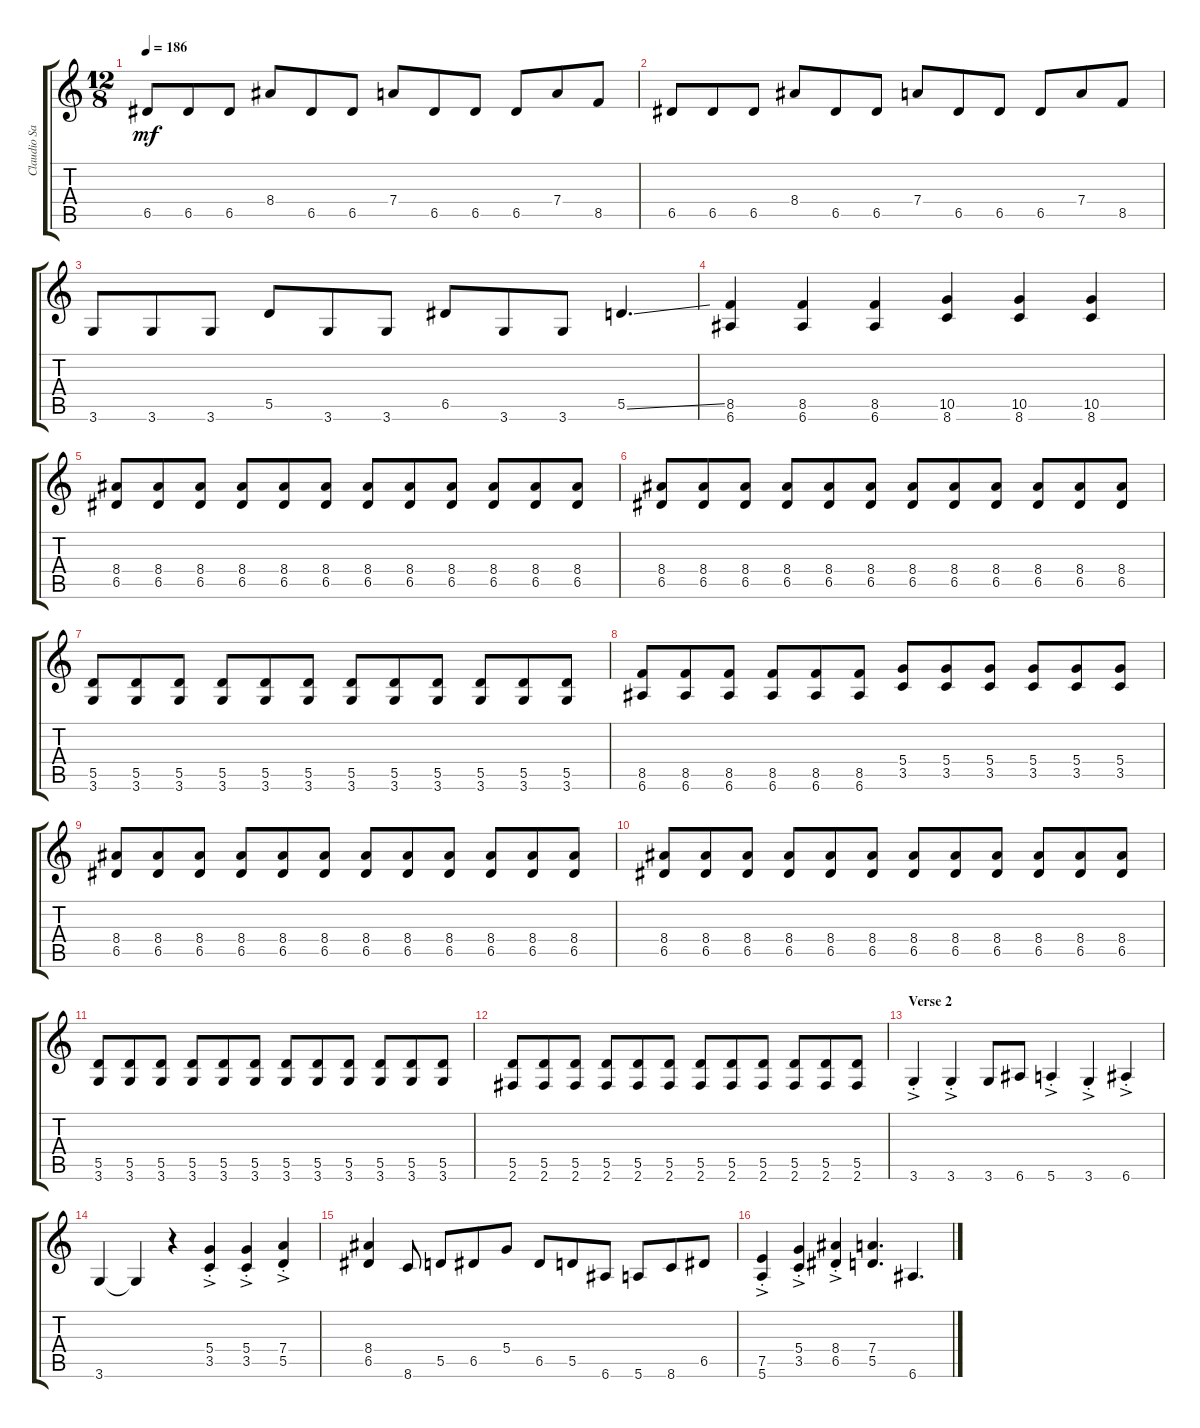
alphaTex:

\track ("Claudio Sanchez" "Claudio Sa") {instrument distortionguitar}
\staff {score tabs}
\tuning (E4 B3 G3 D3 A2 E2) {hide}
\ts (12 8)
\tempo 186
\clef g2
\ks c
6.5.8{dy mf} 6.5.8 6.5.8 8.4.8 6.5.8 6.5.8 7.4.8 6.5.8 6.5.8 6.5.8 7.4.8 8.5.8 |
6.5.8 6.5.8 6.5.8 8.4.8 6.5.8 6.5.8 7.4.8 6.5.8 6.5.8 6.5.8 7.4.8 8.5.8 |
3.6.8 3.6.8 3.6.8 5.5.8 3.6.8 3.6.8 6.5.8 3.6.8 3.6.8 5.5{ss}.4{d} |
(8.5 6.6).4 (8.5 6.6).4 (8.5 6.6).4 (10.5 8.6).4 (10.5 8.6).4 (10.5 8.6).4 |
(8.4 6.5).8 (8.4 6.5).8 (8.4 6.5).8 (8.4 6.5).8 (8.4 6.5).8 (8.4 6.5).8 (8.4 6.5).8 (8.4 6.5).8 (8.4 6.5).8 (8.4 6.5).8 (8.4 6.5).8 (8.4 6.5).8 |
(8.4 6.5).8 (8.4 6.5).8 (8.4 6.5).8 (8.4 6.5).8 (8.4 6.5).8 (8.4 6.5).8 (8.4 6.5).8 (8.4 6.5).8 (8.4 6.5).8 (8.4 6.5).8 (8.4 6.5).8 (8.4 6.5).8 |
(5.5 3.6).8 (5.5 3.6).8 (5.5 3.6).8 (5.5 3.6).8 (5.5 3.6).8 (5.5 3.6).8 (5.5 3.6).8 (5.5 3.6).8 (5.5 3.6).8 (5.5 3.6).8 (5.5 3.6).8 (5.5 3.6).8 |
(8.5 6.6).8 (8.5 6.6).8 (8.5 6.6).8 (8.5 6.6).8 (8.5 6.6).8 (8.5 6.6).8 (5.4 3.5).8 (5.4 3.5).8 (5.4 3.5).8 (5.4 3.5).8 (5.4 3.5).8 (5.4 3.5).8 |
(8.4 6.5).8 (8.4 6.5).8 (8.4 6.5).8 (8.4 6.5).8 (8.4 6.5).8 (8.4 6.5).8 (8.4 6.5).8 (8.4 6.5).8 (8.4 6.5).8 (8.4 6.5).8 (8.4 6.5).8 (8.4 6.5).8 |
(8.4 6.5).8 (8.4 6.5).8 (8.4 6.5).8 (8.4 6.5).8 (8.4 6.5).8 (8.4 6.5).8 (8.4 6.5).8 (8.4 6.5).8 (8.4 6.5).8 (8.4 6.5).8 (8.4 6.5).8 (8.4 6.5).8 |
(5.5 3.6).8 (5.5 3.6).8 (5.5 3.6).8 (5.5 3.6).8 (5.5 3.6).8 (5.5 3.6).8 (5.5 3.6).8 (5.5 3.6).8 (5.5 3.6).8 (5.5 3.6).8 (5.5 3.6).8 (5.5 3.6).8 |
(5.5 2.6).8 (5.5 2.6).8 (5.5 2.6).8 (5.5 2.6).8 (5.5 2.6).8 (5.5 2.6).8 (5.5 2.6).8 (5.5 2.6).8 (5.5 2.6).8 (5.5 2.6).8 (5.5 2.6).8 (5.5 2.6).8 |
\section ("" "Verse 2")
3.6{ac st}.4 3.6{ac st}.4 3.6.8 6.6.8 5.6{ac st}.4 3.6{ac st}.4 6.6{ac st}.4 |
3.6.4 3.6{t}.4 r.4 (5.4{ac st} 3.5{ac st}).4 (5.4{ac st} 3.5{ac st}).4 (7.4{ac st} 5.5{ac st}).4 |
(8.4 6.5).4 8.6.8 5.5.8 6.5.8 5.4.8 6.5.8 5.5.8 6.6.8 5.6.8 8.6.8 6.5.8 |
(7.5{ac st} 5.6{ac st}).4 (5.4{ac st} 3.5{ac st}).4 (8.4{ac st} 6.5{ac st}).4 (7.4 5.5).4{d} 6.6.4{d}
